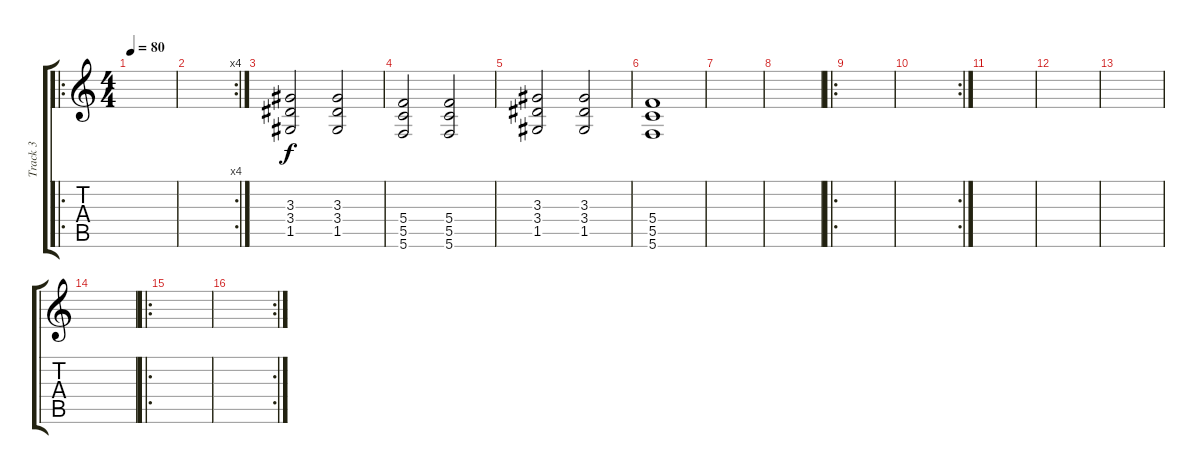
\track ("Track 3" "Track 3") {instrument acousticguitarsteel}
\staff {score tabs}
\tuning (D4 A3 F3 C3 G2 C2) {hide}
\ro
\ts (4 4)
\tempo 80
\clef g2
\ks c
|
\rc 4
|
(3.3 3.4 1.5).2 (3.3 3.4 1.5).2 |
(5.4 5.5 5.6).2 (5.4 5.5 5.6).2 |
(3.3 3.4 1.5).2 (3.3 3.4 1.5).2 |
(5.4 5.5 5.6).1 |
|
|
\ro
|
\rc 2
|
|
|
|
|
\ro
|
\rc 2
